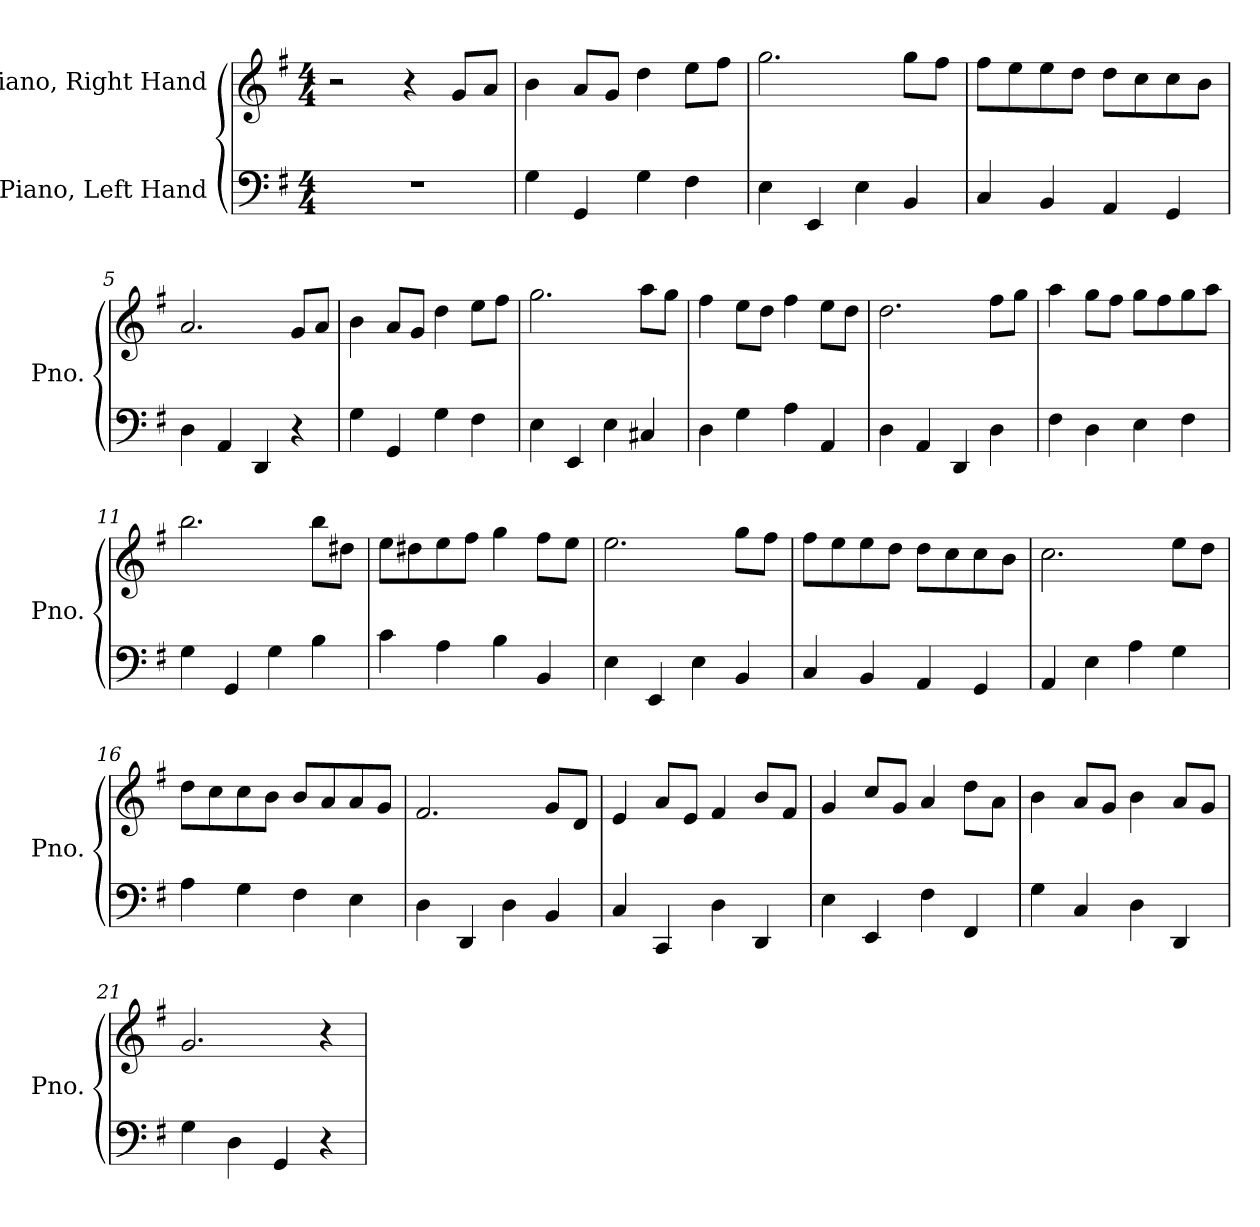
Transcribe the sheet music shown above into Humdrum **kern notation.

**kern	**kern
*part2	*part1
*staff2	*staff1
*I"Piano, Left Hand	*I"Piano, Right Hand
*I'Pno.	*I'Pno.
*clefF4	*clefG2
*k[f#]	*k[f#]
*M4/4	*M4/4
*MM100	*MM100
=1	=1
1r	2r
.	4r
.	8g/L
.	8a/J
=2	=2
4G\	4b\
4GG/	8a/L
.	8g/J
4G\	4dd\
4F#\	8ee\L
.	8ff#\J
=3	=3
4E\	2.gg\
4EE/	.
4E\	.
4BB/	8gg\L
.	8ff#\J
=4	=4
4C/	8ff#\L
.	8ee\
4BB/	8ee\
.	8dd\J
4AA/	8dd\L
.	8cc\
4GG/	8cc\
.	8b\J
=5	=5
4D\	2.a/
4AA/	.
4DD/	.
4r	8g/L
.	8a/J
!!LO:LB:g=z
=6	=6
4G\	4b\
4GG/	8a/L
.	8g/J
4G\	4dd\
4F#\	8ee\L
.	8ff#\J
=7	=7
4E\	2.gg\
4EE/	.
4E\	.
4C#X/	8aa\L
.	8gg\J
=8	=8
4D\	4ff#\
4G\	8ee\L
.	8dd\J
4A\	4ff#\
4AA/	8ee\L
.	8dd\J
=9	=9
4D\	2.dd\
4AA/	.
4DD/	.
4D\	8ff#\L
.	8gg\J
=10	=10
4F#\	4aa\
4D\	8gg\L
.	8ff#\J
4E\	8gg\L
.	8ff#\
4F#\	8gg\
.	8aa\J
=11	=11
4G\	2.bb\
4GG/	.
4G\	.
4B\	8bb\L
.	8dd#X\J
!!LO:LB:g=z
=12	=12
4c\	8ee\L
.	8dd#X\
4A\	8ee\
.	8ff#\J
4B\	4gg\
4BB/	8ff#\L
.	8ee\J
=13	=13
4E\	2.ee\
4EE/	.
4E\	.
4BB/	8gg\L
.	8ff#\J
=14	=14
4C/	8ff#\L
.	8ee\
4BB/	8ee\
.	8dd\J
4AA/	8dd\L
.	8cc\
4GG/	8cc\
.	8b\J
=15	=15
4AA/	2.cc\
4E\	.
4A\	.
4G\	8ee\L
.	8dd\J
=16	=16
4A\	8dd\L
.	8cc\
4G\	8cc\
.	8b\J
4F#\	8b/L
.	8a/
4E\	8a/
.	8g/J
=17	=17
4D\	2.f#/
4DD/	.
4D\	.
4BB/	8g/L
.	8d/J
!!LO:LB:g=z
=18	=18
4C/	4e/
4CC/	8a/L
.	8e/J
4D\	4f#/
4DD/	8b/L
.	8f#/J
=19	=19
4E\	4g/
4EE/	8cc/L
.	8g/J
4F#\	4a/
4FF#/	8dd\L
.	8a\J
=20	=20
4G\	4b\
4C/	8a/L
.	8g/J
4D\	4b\
4DD/	8a/L
.	8g/J
=21	=21
4G\	2.g/
4D\	.
4GG/	.
4r	4r
=	=
*-	*-
